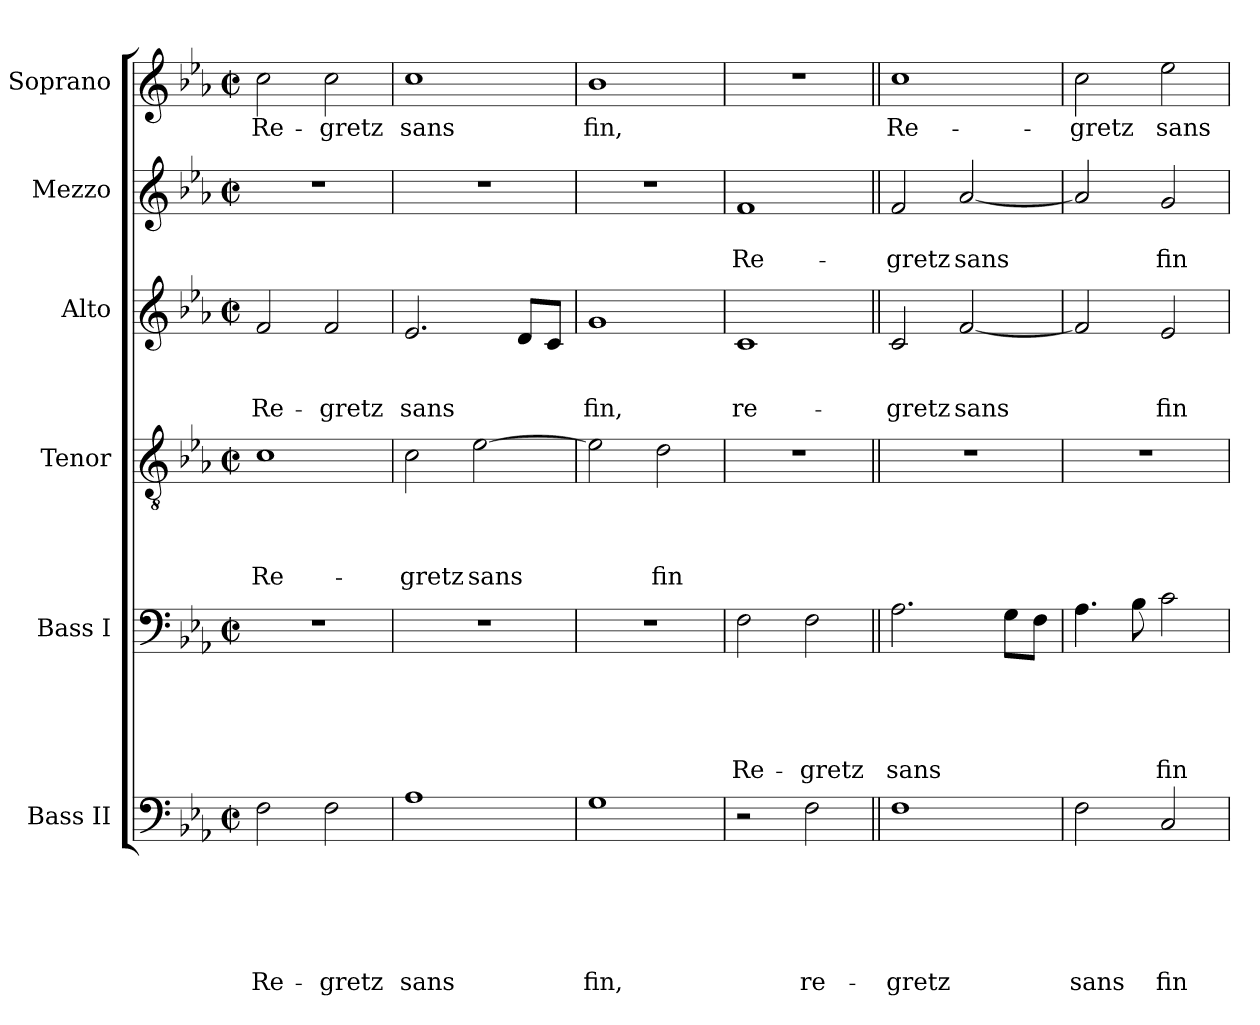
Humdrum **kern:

**kern	**text	**text	**text	**text	**text	**text	**kern	**text	**text	**text	**text	**text	**kern	**text	**text	**text	**text	**kern	**text	**text	**text	**kern	**text	**text	**kern	**text
*part6	*part6	*part6	*part6	*part6	*part6	*part6	*part5	*part5	*part5	*part5	*part5	*part5	*part4	*part4	*part4	*part4	*part4	*part3	*part3	*part3	*part3	*part2	*part2	*part2	*part1	*part1
*staff6	*staff6	*staff6	*staff6	*staff6	*staff6	*staff6	*staff5	*staff5	*staff5	*staff5	*staff5	*staff5	*staff4	*staff4	*staff4	*staff4	*staff4	*staff3	*staff3	*staff3	*staff3	*staff2	*staff2	*staff2	*staff1	*staff1
*I"Bass II	*	*	*	*	*	*	*I"Bass I	*	*	*	*	*	*I"Tenor	*	*	*	*	*I"Alto	*	*	*	*I"Mezzo	*	*	*I"Soprano	*
*I'B 2	*	*	*	*	*	*	*I'B 1	*	*	*	*	*	*I'T	*	*	*	*	*I'A	*	*	*	*I'M	*	*	*I'S	*
*clefF4	*	*	*	*	*	*	*clefF4	*	*	*	*	*	*clefGv2	*	*	*	*	*clefG2	*	*	*	*clefG2	*	*	*clefG2	*
*k[b-e-a-]	*	*	*	*	*	*	*k[b-e-a-]	*	*	*	*	*	*k[b-e-a-]	*	*	*	*	*k[b-e-a-]	*	*	*	*k[b-e-a-]	*	*	*k[b-e-a-]	*
*E-:	*	*	*	*	*	*	*E-:	*	*	*	*	*	*E-:	*	*	*	*	*E-:	*	*	*	*E-:	*	*	*E-:	*
*M2/2	*	*	*	*	*	*	*M2/2	*	*	*	*	*	*M2/2	*	*	*	*	*M2/2	*	*	*	*M2/2	*	*	*M2/2	*
*met(c|)	*	*	*	*	*	*	*met(c|)	*	*	*	*	*	*met(c|)	*	*	*	*	*met(c|)	*	*	*	*met(c|)	*	*	*met(c|)	*
=1	=1	=1	=1	=1	=1	=1	=1	=1	=1	=1	=1	=1	=1	=1	=1	=1	=1	=1	=1	=1	=1	=1	=1	=1	=1	=1
!	!	!	!	!	!	!LO:LY:b	!	!	!	!	!	!	!	!	!	!	!LO:LY:b	!	!	!	!LO:LY:b	!	!	!	!	!LO:LY:b
2F\	.	.	.	.	.	Re-	1r	.	.	.	.	.	1c	.	.	.	Re-	2f/	.	.	Re-	1r	.	.	2cc\	Re-
!	!	!	!	!	!	!LO:LY:b	!	!	!	!	!	!	!	!	!	!	!	!	!	!	!LO:LY:b	!	!	!	!	!LO:LY:b
2F\	.	.	.	.	.	-gretz	.	.	.	.	.	.	.	.	.	.	.	2f/	.	.	-gretz	.	.	.	2cc\	-gretz
=2	=2	=2	=2	=2	=2	=2	=2	=2	=2	=2	=2	=2	=2	=2	=2	=2	=2	=2	=2	=2	=2	=2	=2	=2	=2	=2
!	!	!	!	!	!	!LO:LY:b	!	!	!	!	!	!	!	!	!	!	!LO:LY:b	!	!	!	!LO:LY:b	!	!	!	!	!LO:LY:b
1A-	.	.	.	.	.	sans	1r	.	.	.	.	.	2c\	.	.	.	-gretz	2.e-/	.	.	sans	1r	.	.	1cc	sans
!	!	!	!	!	!	!	!	!	!	!	!	!	!	!	!	!	!LO:LY:b	!	!	!	!	!	!	!	!	!
.	.	.	.	.	.	.	.	.	.	.	.	.	[>2e-\	.	.	.	sans	.	.	.	.	.	.	.	.	.
.	.	.	.	.	.	.	.	.	.	.	.	.	.	.	.	.	.	8d/L	.	.	.	.	.	.	.	.
.	.	.	.	.	.	.	.	.	.	.	.	.	.	.	.	.	.	8c/J	.	.	.	.	.	.	.	.
=3	=3	=3	=3	=3	=3	=3	=3	=3	=3	=3	=3	=3	=3	=3	=3	=3	=3	=3	=3	=3	=3	=3	=3	=3	=3	=3
!	!	!	!	!	!	!LO:LY:b	!	!	!	!	!	!	!	!	!	!	!	!	!	!	!LO:LY:b	!	!	!	!	!LO:LY:b
1G	.	.	.	.	.	fin,	1r	.	.	.	.	.	2e-\]	.	.	.	.	1g	.	.	fin,	1r	.	.	1b-	fin,
!	!	!	!	!	!	!	!	!	!	!	!	!	!	!	!	!	!LO:LY:b	!	!	!	!	!	!	!	!	!
.	.	.	.	.	.	.	.	.	.	.	.	.	2d\	.	.	.	fin	.	.	.	.	.	.	.	.	.
=4	=4	=4	=4	=4	=4	=4	=4	=4	=4	=4	=4	=4	=4	=4	=4	=4	=4	=4	=4	=4	=4	=4	=4	=4	=4	=4
!	!	!	!	!	!	!	!	!	!	!	!	!LO:LY:b	!	!	!	!	!	!	!	!	!LO:LY:b	!	!	!LO:LY:b	!	!
2r	.	.	.	.	.	.	2F\	.	.	.	.	Re-	1r	.	.	.	.	1c	.	.	re-	1f	.	Re-	1r	.
!	!	!	!	!	!	!LO:LY:b	!	!	!	!	!	!LO:LY:b	!	!	!	!	!	!	!	!	!	!	!	!	!	!
2F\	.	.	.	.	.	re-	2F\	.	.	.	.	-gretz	.	.	.	.	.	.	.	.	.	.	.	.	.	.
=5||	=5||	=5||	=5||	=5||	=5||	=5||	=5||	=5||	=5||	=5||	=5||	=5||	=5||	=5||	=5||	=5||	=5||	=5||	=5||	=5||	=5||	=5||	=5||	=5||	=5||	=5||
!	!	!	!	!	!	!LO:LY:b	!	!	!	!	!	!LO:LY:b	!	!	!	!	!	!	!	!	!LO:LY:b	!	!	!LO:LY:b	!	!LO:LY:b
1F	.	.	.	.	.	-gretz	2.A-\	.	.	.	.	sans	1r	.	.	.	.	2c/	.	.	-gretz	2f/	.	-gretz	1cc	Re-
!	!	!	!	!	!	!	!	!	!	!	!	!	!	!	!	!	!	!	!	!	!LO:LY:b	!	!	!LO:LY:b	!	!
.	.	.	.	.	.	.	.	.	.	.	.	.	.	.	.	.	.	[<2f/	.	.	sans	[<2a-/	.	sans	.	.
.	.	.	.	.	.	.	8G\L	.	.	.	.	.	.	.	.	.	.	.	.	.	.	.	.	.	.	.
.	.	.	.	.	.	.	8F\J	.	.	.	.	.	.	.	.	.	.	.	.	.	.	.	.	.	.	.
!!LO:LB:g=z
=6	=6	=6	=6	=6	=6	=6	=6	=6	=6	=6	=6	=6	=6	=6	=6	=6	=6	=6	=6	=6	=6	=6	=6	=6	=6	=6
!	!	!	!	!	!	!LO:LY:b	!	!	!	!	!	!	!	!	!	!	!	!	!	!	!	!	!	!	!	!LO:LY:b
2F\	.	.	.	.	.	sans	4.A-\	.	.	.	.	.	1r	.	.	.	.	2f/]	.	.	.	2a-/]	.	.	2cc\	-gretz
.	.	.	.	.	.	.	8B-\	.	.	.	.	.	.	.	.	.	.	.	.	.	.	.	.	.	.	.
!	!	!	!	!	!	!LO:LY:b	!	!	!	!	!	!LO:LY:b	!	!	!	!	!	!	!	!	!LO:LY:b	!	!	!LO:LY:b	!	!LO:LY:b
2C/	.	.	.	.	.	fin	2c\	.	.	.	.	fin	.	.	.	.	.	2e-/	.	.	fin	2g/	.	fin	2ee-\	sans
=	=	=	=	=	=	=	=	=	=	=	=	=	=	=	=	=	=	=	=	=	=	=	=	=	=	=
*-	*-	*-	*-	*-	*-	*-	*-	*-	*-	*-	*-	*-	*-	*-	*-	*-	*-	*-	*-	*-	*-	*-	*-	*-	*-	*-
